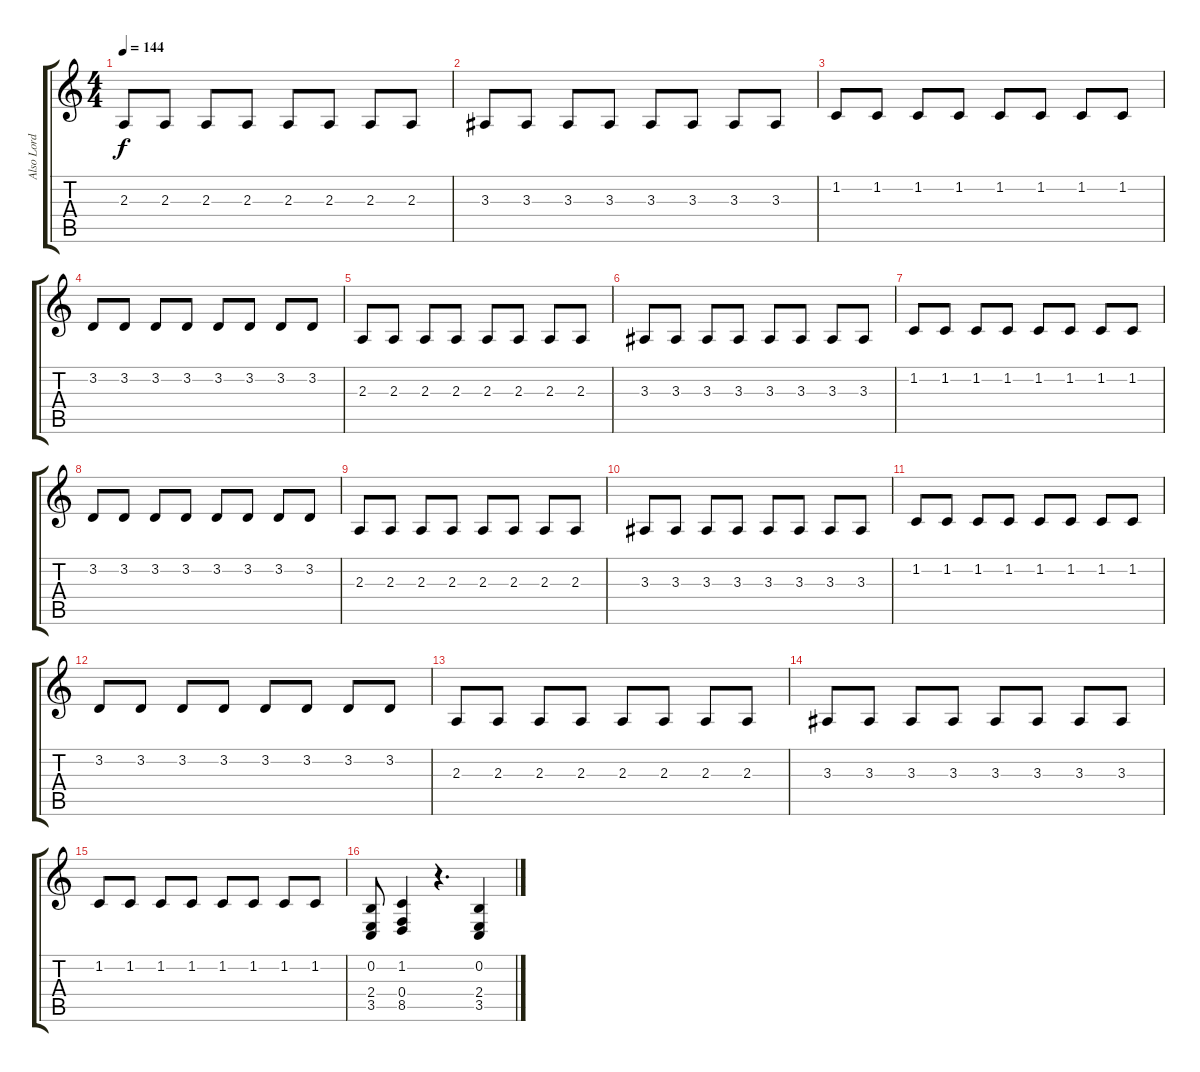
\track ("Also Lord Gold" "Also Lord ") {instrument lead1square}
\staff {score tabs}
\tuning (E4 B3 G3 D3 A2 E2) {hide}
\ts (4 4)
\tempo 144
\clef g2
\ks c
2.3.8{dy f} 2.3.8 2.3.8 2.3.8 2.3.8 2.3.8 2.3.8 2.3.8 |
3.3.8 3.3.8 3.3.8 3.3.8 3.3.8 3.3.8 3.3.8 3.3.8 |
1.2.8 1.2.8 1.2.8 1.2.8 1.2.8 1.2.8 1.2.8 1.2.8 |
3.2.8 3.2.8 3.2.8 3.2.8 3.2.8 3.2.8 3.2.8 3.2.8 |
2.3.8 2.3.8 2.3.8 2.3.8 2.3.8 2.3.8 2.3.8 2.3.8 |
3.3.8 3.3.8 3.3.8 3.3.8 3.3.8 3.3.8 3.3.8 3.3.8 |
1.2.8 1.2.8 1.2.8 1.2.8 1.2.8 1.2.8 1.2.8 1.2.8 |
3.2.8 3.2.8 3.2.8 3.2.8 3.2.8 3.2.8 3.2.8 3.2.8 |
2.3.8 2.3.8 2.3.8 2.3.8 2.3.8 2.3.8 2.3.8 2.3.8 |
3.3.8 3.3.8 3.3.8 3.3.8 3.3.8 3.3.8 3.3.8 3.3.8 |
1.2.8 1.2.8 1.2.8 1.2.8 1.2.8 1.2.8 1.2.8 1.2.8 |
3.2.8 3.2.8 3.2.8 3.2.8 3.2.8 3.2.8 3.2.8 3.2.8 |
2.3.8 2.3.8 2.3.8 2.3.8 2.3.8 2.3.8 2.3.8 2.3.8 |
3.3.8 3.3.8 3.3.8 3.3.8 3.3.8 3.3.8 3.3.8 3.3.8 |
1.2.8 1.2.8 1.2.8 1.2.8 1.2.8 1.2.8 1.2.8 1.2.8 |
(0.2 2.4 3.5).8 (1.2 0.4 8.5).4 r.4{d} (0.2 2.4 3.5).4
